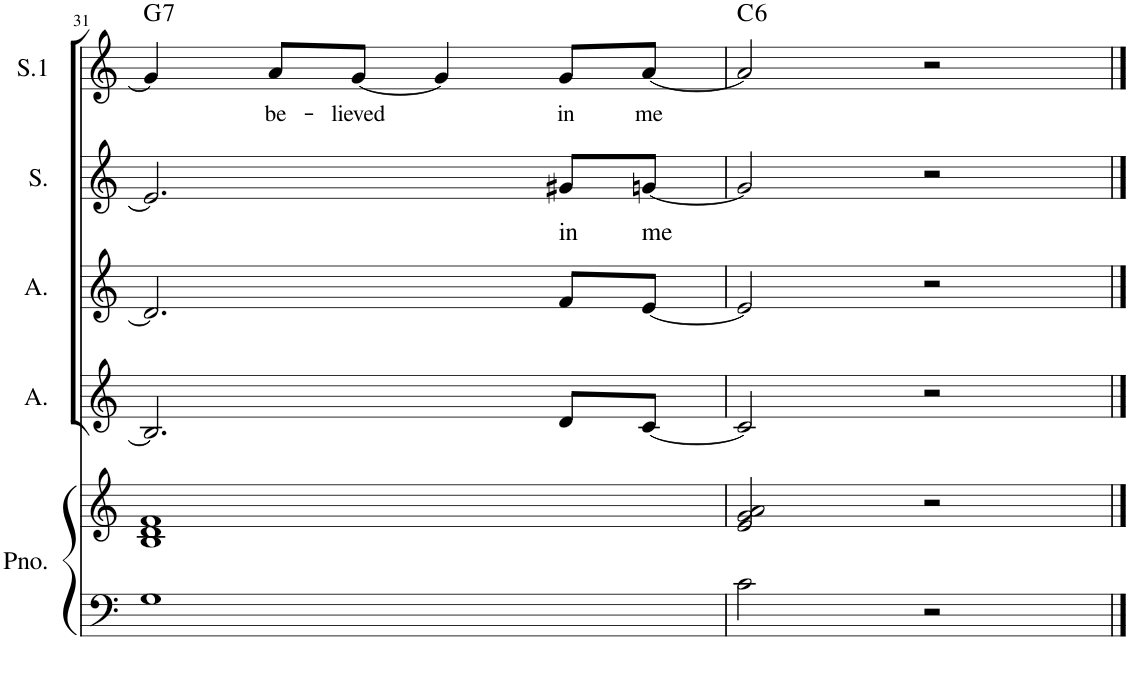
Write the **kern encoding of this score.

**kern	**kern	**kern	**kern	**harte	**kern	**kern	**text	**harte
*part5	*part5	*part4	*part3	*part3	*part2	*part1	*part1	*part1
*staff6	*staff5	*staff4	*staff3	*	*staff2	*staff1	*staff1	*
*I"Piano	*	*I"Alto 2	*I"Alto 1	*	*I"Soprano 2	*I"Soprano 1	*	*
*I'Pno.	*	*I'A.	*I'A.	*	*I'S.	*I'S.1	*	*
!!LO:PB:g=z
*clefF4	*clefG2	*clefG2	*clefG2	*	*clefG2	*clefG2	*	*
*k[]	*k[]	*k[]	*k[]	*	*k[]	*k[]	*	*
*M4/4	*M4/4	*M4/4	*M4/4	*	*M4/4	*M4/4	*	*
=31	=31	=31	=31	=31	=31	=31	=31	=31
!	!	!	!	!	!	!	!	!LO:H:kt=7
1G	1B 1d 1f	2.B/]	2.d/]	.	2.e/]	4g/]	.	G:7
!	!	!	!	!	!	!	!LO:LY:b	!
.	.	.	.	.	.	8a/L	-be-	.
!	!	!	!	!	!	!	!LO:LY:b	!
.	.	.	.	.	.	[8g/J	-lieved	.
.	.	.	.	.	.	4g/]	.	.
!	!	!	!	!LO:H:kt=in	!	!	!LO:LY:b	!
.	.	8d/L	8f/L	N	8g#X/L	8g/L	in	.
!	!	!	!	!LO:H:kt=me	!	!	!LO:LY:b	!
.	.	[8c/J	[8e/J	N	[8gn/J	[8a/J	me	.
=32	=32	=32	=32	=32	=32	=32	=32	=32
!	!	!	!	!LO:H:kt=N.C.	!	!	!	!LO:H:kt=6
2c\	2e/ 2g/ 2a/	2c/]	2e/]	N	2g/]	2a/]	.	C:maj6
2r	2r	2r	2r	.	2r	2r	.	.
==	==	==	==	==	==	==	==	==
*-	*-	*-	*-	*-	*-	*-	*-	*-
